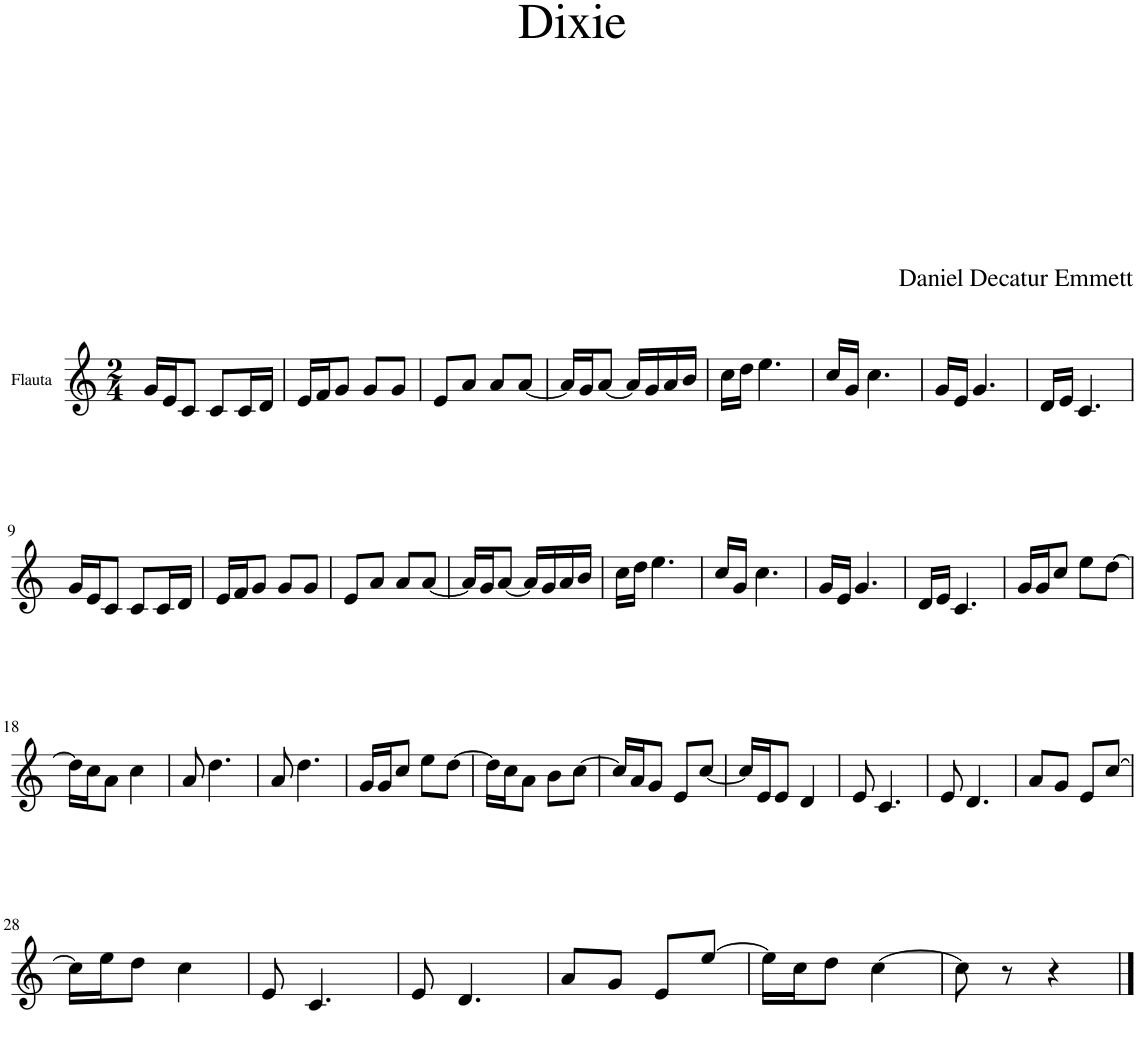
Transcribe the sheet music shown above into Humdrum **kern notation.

**kern
*part1
*staff1
*I"Flauta
*clefG2
*k[]
*M2/4
=1
16g/LL
16e/J
8c/J
8c/L
16c/L
16d/JJ
=2
16e/LL
16f/J
8g/J
8g/L
8g/J
=3
8e/L
8a/J
8a/L
[8a/J
=4
16a/LL]
16g/J
[8a/J
16a/LL]
16g/
16a/
16b/JJ
=5
16cc\LL
16dd\JJ
4.ee\
=6
16cc/LL
16g/JJ
4.cc\
=7
16g/LL
16e/JJ
4.g/
=8
16d/LL
16e/JJ
4.c/
!!LO:LB:g=z
=9
16g/LL
16e/J
8c/J
8c/L
16c/L
16d/JJ
=10
16e/LL
16f/J
8g/J
8g/L
8g/J
=11
8e/L
8a/J
8a/L
[8a/J
=12
16a/LL]
16g/J
[8a/J
16a/LL]
16g/
16a/
16b/JJ
=13
16cc\LL
16dd\JJ
4.ee\
=14
16cc/LL
16g/JJ
4.cc\
=15
16g/LL
16e/JJ
4.g/
=16
16d/LL
16e/JJ
4.c/
=17
16g/LL
16g/J
8cc/J
8ee\L
[8dd\J
!!LO:LB:g=z
=18
16dd\LL]
16cc\J
8a\J
4cc\
=19
8a/
4.dd\
=20
8a/
4.dd\
=21
16g/LL
16g/J
8cc/J
8ee\L
[8dd\J
=22
16dd\LL]
16cc\J
8a\J
8b\L
[8cc\J
=23
16cc/LL]
16a/J
8g/J
8e/L
[8cc/J
=24
16cc/LL]
16e/J
8e/J
4d/
=25
8e/
4.c/
=26
8e/
4.d/
=27
8a/L
8g/J
8e/L
[8cc/J
!!LO:LB:g=z
=28
16cc\LL]
16ee\J
8dd\J
4cc\
=29
8e/
4.c/
=30
8e/
4.d/
=31
8a/L
8g/J
8e/L
[8ee/J
=32
16ee\LL]
16cc\J
8dd\J
[4cc\
=33
8cc\]
8r
4r
==
*-
